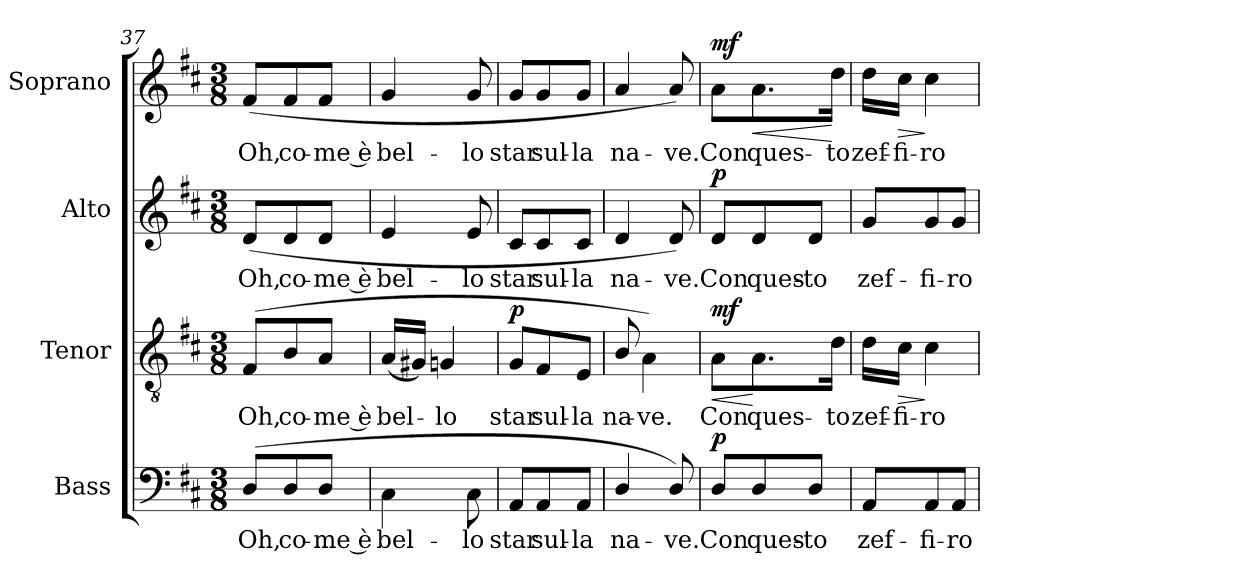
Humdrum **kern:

**kern	**text	**dynam	**kern	**text	**dynam	**kern	**text	**dynam	**kern	**text	**dynam
*part4	*part4	*part4	*part3	*part3	*part3	*part2	*part2	*part2	*part1	*part1	*part1
*staff4	*staff4	*staff4	*staff3	*staff3	*staff3	*staff2	*staff2	*staff2	*staff1	*staff1	*staff1
*I"Bass	*	*	*I"Tenor	*	*	*I"Alto	*	*	*I"Soprano	*	*
*I'B.	*	*	*I'T.	*	*	*I'A.	*	*	*I'S.	*	*
*clefF4	*	*	*clefGv2	*	*	*clefG2	*	*	*clefG2	*	*
*	*	*	*ITrd7c12	*	*	*	*	*	*	*	*
*k[f#c#]	*	*	*k[f#c#]	*	*	*k[f#c#]	*	*	*k[f#c#]	*	*
*D:	*	*	*D:	*	*	*D:	*	*	*D:	*	*
*M3/8	*	*	*M3/8	*	*	*M3/8	*	*	*M3/8	*	*
=37	=37	=37	=37	=37	=37	=37	=37	=37	=37	=37	=37
!	!LO:LY:b:color=#000000	!	!	!	!	!	!	!	!	!	!
!	!	!	!	!LO:LY:b:color=#000000	!	!	!	!	!	!	!
!	!	!	!	!	!	!	!LO:LY:b:color=#000000	!	!	!	!
!	!	!	!	!	!	!	!	!	!	!LO:LY:b:color=#000000	!
(8Di/L	Oh,	.	(8FF#i/L	Oh,	.	(8di/L	Oh,	.	(8f#i/L	Oh,	.
!	!LO:LY:b:color=#000000	!	!	!	!	!	!	!	!	!	!
!	!	!	!	!LO:LY:b:color=#000000	!	!	!	!	!	!	!
!	!	!	!	!	!	!	!LO:LY:b:color=#000000	!	!	!	!
!	!	!	!	!	!	!	!	!	!	!LO:LY:b:color=#000000	!
8Di/	co-	.	8BBi/	co-	.	8di/	co-	.	8f#i/	co-	.
!	!LO:LY:b:color=#000000	!	!	!	!	!	!	!	!	!	!
!	!	!	!	!LO:LY:b:color=#000000	!	!	!	!	!	!	!
!	!	!	!	!	!	!	!LO:LY:b:color=#000000	!	!	!	!
!	!	!	!	!	!	!	!	!	!	!LO:LY:b:color=#000000	!
8Di/J	-me è	.	8AAi/J	-me è	.	8di/J	-me è	.	8f#i/J	-me è	.
=38	=38	=38	=38	=38	=38	=38	=38	=38	=38	=38	=38
!	!LO:LY:b:color=#000000	!	!	!	!	!	!	!	!	!	!
!	!	!	!	!LO:LY:b:color=#000000	!	!	!	!	!	!	!
!	!	!	!	!	!	!	!LO:LY:b:color=#000000	!	!	!	!
!	!	!	!	!	!	!	!	!	!	!LO:LY:b:color=#000000	!
4C#i\	bel-	.	(16AAi/LL	bel-	.	4ei/	bel-	.	4gi/	bel-	.
.	.	.	16GG#Xi/JJ)	.	.	.	.	.	.	.	.
!	!	!	!	!LO:LY:b:color=#000000	!	!	!	!	!	!	!
.	.	.	4GGni/	-lo	.	.	.	.	.	.	.
!	!LO:LY:b:color=#000000	!	!	!	!	!	!	!	!	!	!
!	!	!	!	!	!	!	!LO:LY:b:color=#000000	!	!	!	!
!	!	!	!	!	!	!	!	!	!	!LO:LY:b:color=#000000	!
8C#i\	-lo	.	.	.	.	8ei/	-lo	.	8gi/	-lo	.
=39	=39	=39	=39	=39	=39	=39	=39	=39	=39	=39	=39
!	!LO:LY:b:color=#000000	!	!	!	!	!	!	!	!	!	!
!	!	!	!	!LO:LY:b:color=#000000	!	!	!	!	!	!	!
!	!	!	!	!	!	!	!LO:LY:b:color=#000000	!	!	!	!
!	!	!	!	!	!	!	!	!	!	!LO:LY:b:color=#000000	!
8AAi/L	star	.	8GGi/L	star	p	8c#i/L	star	.	8gi/L	star	.
!	!LO:LY:b:color=#000000	!	!	!	!	!	!	!	!	!	!
!	!	!	!	!LO:LY:b:color=#000000	!	!	!	!	!	!	!
!	!	!	!	!	!	!	!LO:LY:b:color=#000000	!	!	!	!
!	!	!	!	!	!	!	!	!	!	!LO:LY:b:color=#000000	!
8AAi/	sul-	.	8FF#i/	sul-	.	8c#i/	sul-	.	8gi/	sul-	.
!	!LO:LY:b:color=#000000	!	!	!	!	!	!	!	!	!	!
!	!	!	!	!LO:LY:b:color=#000000	!	!	!	!	!	!	!
!	!	!	!	!	!	!	!LO:LY:b:color=#000000	!	!	!	!
!	!	!	!	!	!	!	!	!	!	!LO:LY:b:color=#000000	!
8AAi/J	-la	.	8EEi/J	-la	.	8c#i/J	-la	.	8gi/J	-la	.
=40	=40	=40	=40	=40	=40	=40	=40	=40	=40	=40	=40
!	!LO:LY:b:color=#000000	!	!	!	!	!	!	!	!	!	!
!	!	!	!	!LO:LY:b:color=#000000	!	!	!	!	!	!	!
!	!	!	!	!	!	!	!LO:LY:b:color=#000000	!	!	!	!
!	!	!	!	!	!	!	!	!	!	!LO:LY:b:color=#000000	!
4Di/	na-	.	8BBi/	na-	.	4di/	na-	.	4ai/	na-	.
!	!	!	!	!LO:LY:b:color=#000000	!	!	!	!	!	!	!
.	.	.	4AAi\)	-ve.	.	.	.	.	.	.	.
!	!LO:LY:b:color=#000000	!	!	!	!	!	!	!	!	!	!
!	!	!	!	!	!	!	!LO:LY:b:color=#000000	!	!	!	!
!	!	!	!	!	!	!	!	!	!	!LO:LY:b:color=#000000	!
8Di/)	-ve.	.	.	.	.	8di/)	-ve.	.	8ai/)	-ve.	.
=41	=41	=41	=41	=41	=41	=41	=41	=41	=41	=41	=41
!	!LO:LY:b:color=#000000	!	!	!	!	!	!	!	!	!	!
!	!	!	!	!LO:LY:b:color=#000000	!LO:HP:b	!	!	!	!	!	!
!	!	!	!	!	!	!	!LO:LY:b:color=#000000	!	!	!	!
!	!	!	!	!	!	!	!	!	!	!LO:LY:b:color=#000000	!
8Di/L	Con	p	8AAi\L	Con	< mf	8di/L	Con	p	8ai\L	Con	mf
!	!LO:LY:b:color=#000000	!	!	!	!	!	!	!	!	!	!
!	!	!	!	!LO:LY:b:color=#000000	!	!	!	!	!	!	!
!	!	!	!	!	!	!	!LO:LY:b:color=#000000	!	!	!	!
!	!	!	!	!	!	!	!	!	!	!LO:LY:b:color=#000000	!LO:HP:b
8Di/	ques-	.	8.AAi\	ques-	[	8di/	ques-	.	8.ai\	ques-	<
!	!LO:LY:b:color=#000000	!	!	!	!	!	!	!	!	!	!
!	!	!	!	!	!	!	!LO:LY:b:color=#000000	!	!	!	!
8Di/J	-to	.	.	.	.	8di/J	-to	.	.	.	.
!	!	!	!	!LO:LY:b:color=#000000	!	!	!	!	!	!	!
!	!	!	!	!	!	!	!	!	!	!LO:LY:b:color=#000000	!
.	.	.	16Di\Jk	-to	.	.	.	.	16ddi\Jk	-to	[
=42	=42	=42	=42	=42	=42	=42	=42	=42	=42	=42	=42
!	!LO:LY:b:color=#000000	!	!	!	!	!	!	!	!	!	!
!	!	!	!	!LO:LY:b:color=#000000	!	!	!	!	!	!	!
!	!	!	!	!	!	!	!LO:LY:b:color=#000000	!	!	!	!
!	!	!	!	!	!	!	!	!	!	!LO:LY:b:color=#000000	!
8AAi/L	zef-	.	16Di\LL	zef-	.	8gi/L	zef-	.	16ddi\LL	zef-	.
!	!	!	!	!LO:LY:b:color=#000000	!LO:HP:b	!	!	!	!	!	!
!	!	!	!	!	!	!	!	!	!	!LO:LY:b:color=#000000	!LO:HP:b
.	.	.	16C#i\JJ	-fi-	>	.	.	.	16cc#i\JJ	-fi-	>
!	!LO:LY:b:color=#000000	!	!	!	!	!	!	!	!	!	!
!	!	!	!	!LO:LY:b:color=#000000	!	!	!	!	!	!	!
!	!	!	!	!	!	!	!LO:LY:b:color=#000000	!	!	!	!
!	!	!	!	!	!	!	!	!	!	!LO:LY:b:color=#000000	!
8AAi/	-fi-	.	4C#i\	-ro	]	8gi/	-fi-	.	4cc#i\	-ro	]
!	!LO:LY:b:color=#000000	!	!	!	!	!	!	!	!	!	!
!	!	!	!	!	!	!	!LO:LY:b:color=#000000	!	!	!	!
8AAi/J	-ro	.	.	.	.	8gi/J	-ro	.	.	.	.
=	=	=	=	=	=	=	=	=	=	=	=
*-	*-	*-	*-	*-	*-	*-	*-	*-	*-	*-	*-
